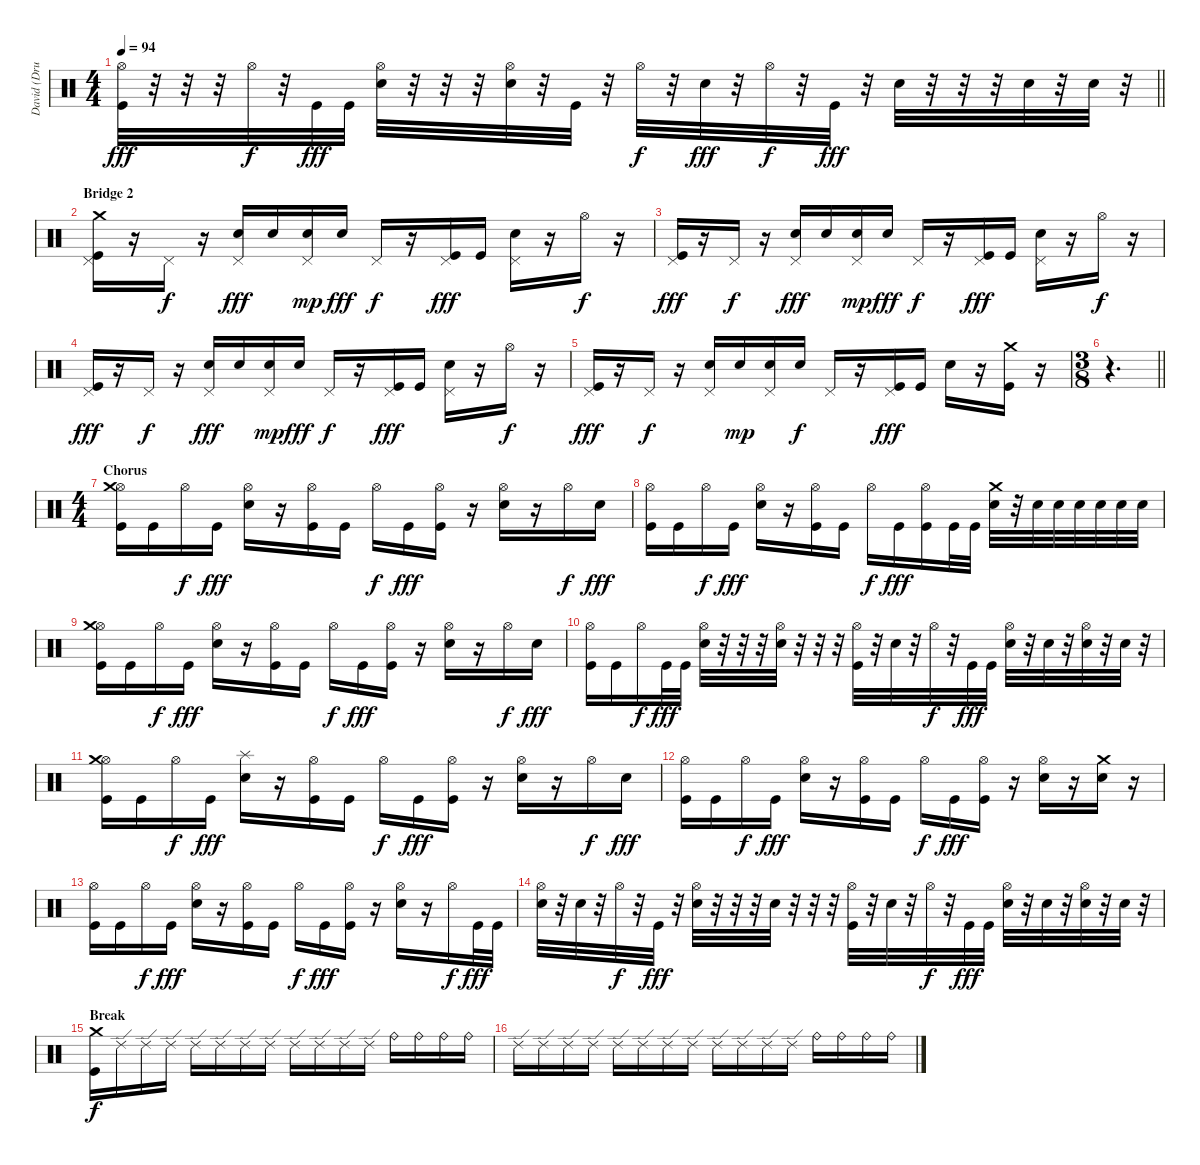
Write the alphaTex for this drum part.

\track ("David (Drums)" "David (Dru") {instrument percussion}
\staff {score}
\articulation defaults
\ts (4 4)
\tempo 94
\clef neutral
\barLineRight lightlight
\ks c
("Hi-Hat (open)" "Kick (hit)").32{dy fff} r.32 r.32 r.32 "Hi-Hat (open)".32{dy f} r.32 "Kick (hit)".32{dy fff} "Kick (hit)".32 ("Hi-Hat (open)" "Electric Snare (hit)").32 r.32 r.32 r.32 ("Hi-Hat (open)" "Electric Snare (hit)").32 r.32 "Kick (hit)".32 r.32 "Hi-Hat (open)".32{dy f} r.32 "Electric Snare (hit)".32{dy fff} r.32 "Hi-Hat (open)".32{dy f} r.32 "Kick (hit)".32{dy fff} r.32 "Electric Snare (hit)".32 r.32 r.32 r.32 "Electric Snare (hit)".32 r.32 "Electric Snare (hit)".32 r.32 |
\section ("" "Bridge 2")
("Pedal Hi-Hat (hit)" "Crash medium (hit)" "Kick (hit)").16 r.16 "Pedal Hi-Hat (hit)".16{dy f} r.16 ("Pedal Hi-Hat (hit)" "Electric Snare (hit)").16{dy fff} "Electric Snare (hit)".16 ("Pedal Hi-Hat (hit)" "Electric Snare (hit)").16{dy mp} "Electric Snare (hit)".16{dy fff} "Pedal Hi-Hat (hit)".16{dy f} r.16 ("Pedal Hi-Hat (hit)" "Kick (hit)").16{dy fff} "Kick (hit)".16 ("Pedal Hi-Hat (hit)" "Electric Snare (hit)").16 r.16 "Hi-Hat (open)".16{dy f} r.16 |
("Pedal Hi-Hat (hit)" "Kick (hit)").16{dy fff} r.16 "Pedal Hi-Hat (hit)".16{dy f} r.16 ("Pedal Hi-Hat (hit)" "Electric Snare (hit)").16{dy fff} "Electric Snare (hit)".16 ("Pedal Hi-Hat (hit)" "Electric Snare (hit)").16{dy mp} "Electric Snare (hit)".16{dy fff} "Pedal Hi-Hat (hit)".16{dy f} r.16 ("Pedal Hi-Hat (hit)" "Kick (hit)").16{dy fff} "Kick (hit)".16 ("Pedal Hi-Hat (hit)" "Electric Snare (hit)").16 r.16 "Hi-Hat (open)".16{dy f} r.16 |
("Pedal Hi-Hat (hit)" "Kick (hit)").16{dy fff} r.16 "Pedal Hi-Hat (hit)".16{dy f} r.16 ("Pedal Hi-Hat (hit)" "Electric Snare (hit)").16{dy fff} "Electric Snare (hit)".16 ("Pedal Hi-Hat (hit)" "Electric Snare (hit)").16{dy mp} "Electric Snare (hit)".16{dy fff} "Pedal Hi-Hat (hit)".16{dy f} r.16 ("Pedal Hi-Hat (hit)" "Kick (hit)").16{dy fff} "Kick (hit)".16 ("Pedal Hi-Hat (hit)" "Electric Snare (hit)").16 r.16 "Hi-Hat (open)".16{dy f} r.16 |
("Pedal Hi-Hat (hit)" "Kick (hit)").16{dy fff} r.16 "Pedal Hi-Hat (hit)".16{dy f} r.16 ("Pedal Hi-Hat (hit)" "Electric Snare (hit)").16 "Electric Snare (hit)".16{dy mp} ("Pedal Hi-Hat (hit)" "Electric Snare (hit)").16 "Electric Snare (hit)".16{dy f} "Pedal Hi-Hat (hit)".16 r.16 ("Pedal Hi-Hat (hit)" "Kick (hit)").16{dy fff} "Kick (hit)".16 "Electric Snare (hit)".16 r.16 ("Crash medium (hit)" "Kick (hit)").16 r.16 |
\ts (3 8)
\barLineRight lightlight
r.4{d} |
\ts (4 4)
\section ("" "Chorus")
("Hi-Hat (open)" "Crash medium (hit)" "Kick (hit)").16 "Kick (hit)".16 "Hi-Hat (open)".16{dy f} "Kick (hit)".16{dy fff} ("Hi-Hat (open)" "Electric Snare (hit)").16 r.16 ("Hi-Hat (open)" "Kick (hit)").16 "Kick (hit)".16 "Hi-Hat (open)".16{dy f} "Kick (hit)".16{dy fff} ("Hi-Hat (open)" "Kick (hit)").16 r.16 ("Hi-Hat (open)" "Electric Snare (hit)").16 r.16 "Hi-Hat (open)".16{dy f} "Electric Snare (hit)".16{dy fff} |
("Hi-Hat (open)" "Kick (hit)").16 "Kick (hit)".16 "Hi-Hat (open)".16{dy f} "Kick (hit)".16{dy fff} ("Hi-Hat (open)" "Electric Snare (hit)").16 r.16 ("Hi-Hat (open)" "Kick (hit)").16 "Kick (hit)".16 "Hi-Hat (open)".16{dy f} "Kick (hit)".16{dy fff} ("Hi-Hat (open)" "Kick (hit)").16 "Kick (hit)".32 "Kick (hit)".32 ("Electric Snare (hit)" "Crash medium (hit)").32 r.32 "Electric Snare (hit)".32 "Electric Snare (hit)".32 "Electric Snare (hit)".32 "Electric Snare (hit)".32 "Electric Snare (hit)".32 "Electric Snare (hit)".32 |
("Hi-Hat (open)" "Crash medium (hit)" "Kick (hit)").16 "Kick (hit)".16 "Hi-Hat (open)".16{dy f} "Kick (hit)".16{dy fff} ("Hi-Hat (open)" "Electric Snare (hit)").16 r.16 ("Hi-Hat (open)" "Kick (hit)").16 "Kick (hit)".16 "Hi-Hat (open)".16{dy f} "Kick (hit)".16{dy fff} ("Hi-Hat (open)" "Kick (hit)").16 r.16 ("Hi-Hat (open)" "Electric Snare (hit)").16 r.16 "Hi-Hat (open)".16{dy f} "Electric Snare (hit)".16{dy fff} |
("Hi-Hat (open)" "Kick (hit)").16 "Kick (hit)".16 "Hi-Hat (open)".16{dy f} "Kick (hit)".32{dy fff} "Kick (hit)".32 ("Hi-Hat (open)" "Electric Snare (hit)").32 r.32 r.32 r.32 ("Hi-Hat (open)" "Electric Snare (hit)").32 r.32 r.32 r.32 ("Hi-Hat (open)" "Kick (hit)").32 r.32 "Electric Snare (hit)".32 r.32 "Hi-Hat (open)".32{dy f} r.32 "Kick (hit)".32{dy fff} "Kick (hit)".32 ("Hi-Hat (open)" "Electric Snare (hit)").32 r.32 "Electric Snare (hit)".32 r.32 ("Hi-Hat (open)" "Electric Snare (hit)").32 r.32 "Electric Snare (hit)".32 r.32 |
("Hi-Hat (open)" "Crash medium (hit)" "Kick (hit)").16 "Kick (hit)".16 "Hi-Hat (open)".16{dy f} "Kick (hit)".16{dy fff} ("Splash (hit)" "Electric Snare (hit)").16 r.16 ("Hi-Hat (open)" "Kick (hit)").16 "Kick (hit)".16 "Hi-Hat (open)".16{dy f} "Kick (hit)".16{dy fff} ("Hi-Hat (open)" "Kick (hit)").16 r.16 ("Hi-Hat (open)" "Electric Snare (hit)").16 r.16 "Hi-Hat (open)".16{dy f} "Electric Snare (hit)".16{dy fff} |
("Hi-Hat (open)" "Kick (hit)").16 "Kick (hit)".16 "Hi-Hat (open)".16{dy f} "Kick (hit)".16{dy fff} ("Hi-Hat (open)" "Electric Snare (hit)").16 r.16 ("Hi-Hat (open)" "Kick (hit)").16 "Kick (hit)".16 "Hi-Hat (open)".16{dy f} "Kick (hit)".16{dy fff} ("Hi-Hat (open)" "Kick (hit)").16 r.16 ("Hi-Hat (open)" "Electric Snare (hit)").16 r.16 ("Crash medium (hit)" "Electric Snare (hit)").16 r.16 |
("Hi-Hat (open)" "Kick (hit)").16 "Kick (hit)".16 "Hi-Hat (open)".16{dy f} "Kick (hit)".16{dy fff} ("Hi-Hat (open)" "Electric Snare (hit)").16 r.16 ("Hi-Hat (open)" "Kick (hit)").16 "Kick (hit)".16 "Hi-Hat (open)".16{dy f} "Kick (hit)".16{dy fff} ("Hi-Hat (open)" "Kick (hit)").16 r.16 ("Hi-Hat (open)" "Electric Snare (hit)").16 r.16 "Hi-Hat (open)".16{dy f} "Kick (hit)".32{dy fff} "Kick (hit)".32 |
("Hi-Hat (open)" "Electric Snare (hit)").32 r.32 "Electric Snare (hit)".32 r.32 "Hi-Hat (open)".32{dy f} r.32 "Kick (hit)".32{dy fff} r.32 ("Hi-Hat (open)" "Electric Snare (hit)").32 r.32 r.32 r.32 "Electric Snare (hit)".32 r.32 r.32 r.32 ("Hi-Hat (open)" "Kick (hit)").32 r.32 "Electric Snare (hit)".32 r.32 "Hi-Hat (open)".32{dy f} r.32 "Kick (hit)".32{dy fff} "Kick (hit)".32 ("Hi-Hat (open)" "Electric Snare (hit)").32 r.32 "Electric Snare (hit)".32 r.32 ("Hi-Hat (open)" "Electric Snare (hit)").32 r.32 "Electric Snare (hit)".32 r.32 |
\section ("" "Break")
("Crash medium (hit)" "Kick (hit)").16{dy f} "Ride (edge) 2".16 "Ride (edge) 2".16 "Ride (edge) 2".16 "Ride (edge) 2".16 "Ride (edge) 2".16 "Ride (edge) 2".16 "Ride (edge) 2".16 "Ride (edge) 2".16 "Ride (edge) 2".16 "Ride (edge) 2".16 "Ride (edge) 2".16 "Ride (bell)".16 "Ride (bell)".16 "Ride (bell)".16 "Ride (bell)".16 |
"Ride (edge) 2".16 "Ride (edge) 2".16 "Ride (edge) 2".16 "Ride (edge) 2".16 "Ride (edge) 2".16 "Ride (edge) 2".16 "Ride (edge) 2".16 "Ride (edge) 2".16 "Ride (edge) 2".16 "Ride (edge) 2".16 "Ride (edge) 2".16 "Ride (edge) 2".16 "Ride (bell)".16 "Ride (bell)".16 "Ride (bell)".16 "Ride (bell)".16
